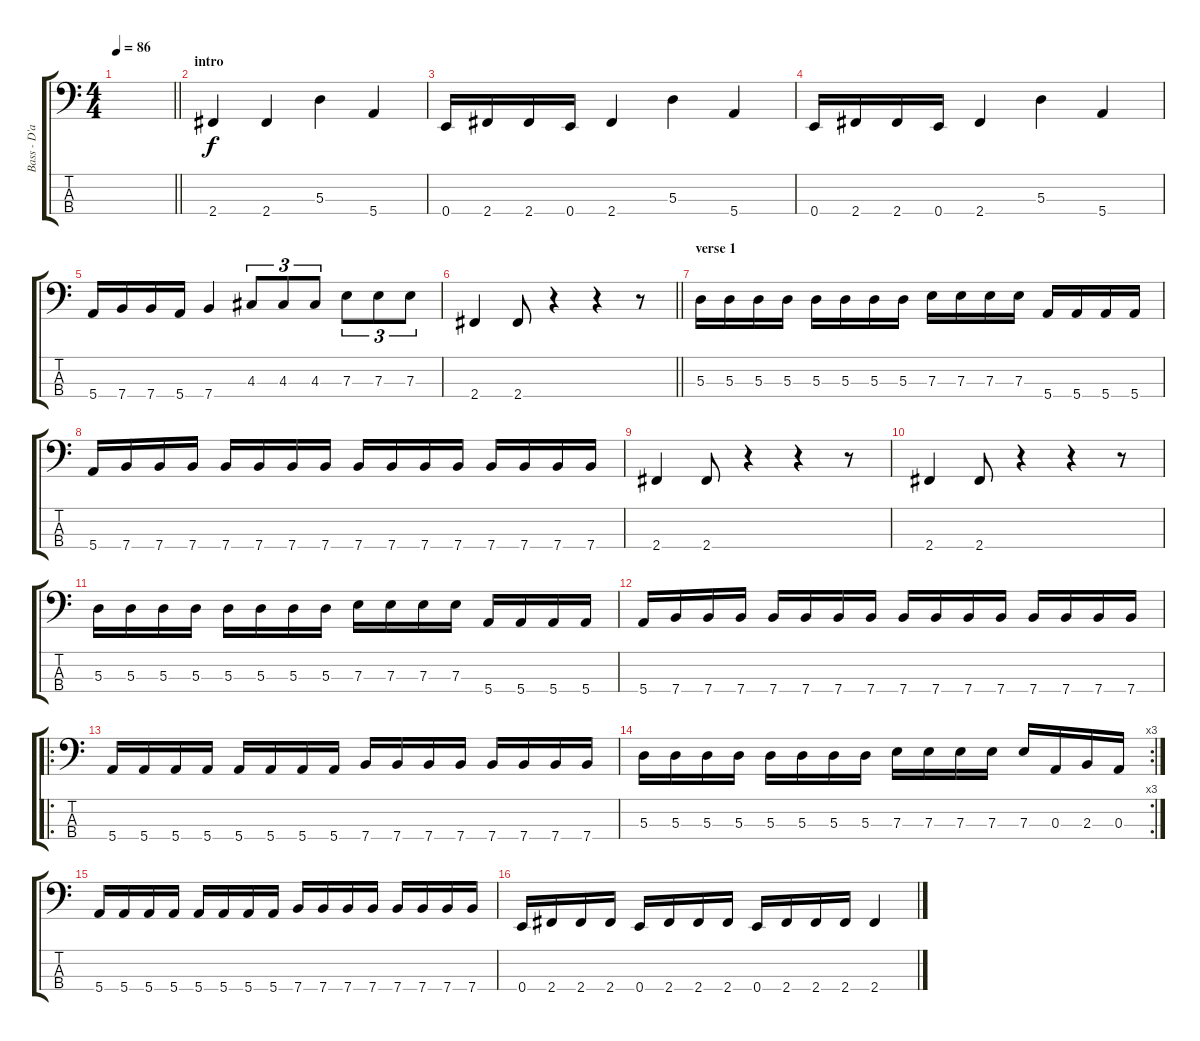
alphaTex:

\track ("Bass - D'arcy" "Bass - D'a") {instrument electricbassfinger}
\staff {score tabs}
\tuning (G2 D2 A1 E1) {hide}
\ts (4 4)
\tempo 86
\clef f4
\barLineRight lightlight
\ks c
|
\section ("" "intro")
2.4.4 2.4.4 5.3.4 5.4.4 |
0.4.16 2.4.16 2.4.16 0.4.16 2.4.4 5.3.4 5.4.4 |
0.4.16 2.4.16 2.4.16 0.4.16 2.4.4 5.3.4 5.4.4 |
5.4.16 7.4.16 7.4.16 5.4.16 7.4.4 4.3.8{tu (3 2)} 4.3.8{tu (3 2)} 4.3.8{tu (3 2)} 7.3.8{tu (3 2)} 7.3.8{tu (3 2)} 7.3.8{tu (3 2)} |
\barLineRight lightlight
2.4.4 2.4.8 r.4 r.4 r.8 |
\section ("" "verse 1 ")
5.3.16 5.3.16 5.3.16 5.3.16 5.3.16 5.3.16 5.3.16 5.3.16 7.3.16 7.3.16 7.3.16 7.3.16 5.4.16 5.4.16 5.4.16 5.4.16 |
5.4.16 7.4.16 7.4.16 7.4.16 7.4.16 7.4.16 7.4.16 7.4.16 7.4.16 7.4.16 7.4.16 7.4.16 7.4.16 7.4.16 7.4.16 7.4.16 |
2.4.4 2.4.8 r.4 r.4 r.8 |
2.4.4 2.4.8 r.4 r.4 r.8 |
5.3.16 5.3.16 5.3.16 5.3.16 5.3.16 5.3.16 5.3.16 5.3.16 7.3.16 7.3.16 7.3.16 7.3.16 5.4.16 5.4.16 5.4.16 5.4.16 |
5.4.16 7.4.16 7.4.16 7.4.16 7.4.16 7.4.16 7.4.16 7.4.16 7.4.16 7.4.16 7.4.16 7.4.16 7.4.16 7.4.16 7.4.16 7.4.16 |
\ro
5.4.16 5.4.16 5.4.16 5.4.16 5.4.16 5.4.16 5.4.16 5.4.16 7.4.16 7.4.16 7.4.16 7.4.16 7.4.16 7.4.16 7.4.16 7.4.16 |
\rc 3
5.3.16 5.3.16 5.3.16 5.3.16 5.3.16 5.3.16 5.3.16 5.3.16 7.3.16 7.3.16 7.3.16 7.3.16 7.3.16 0.3.16 2.3.16 0.3.16 |
5.4.16 5.4.16 5.4.16 5.4.16 5.4.16 5.4.16 5.4.16 5.4.16 7.4.16 7.4.16 7.4.16 7.4.16 7.4.16 7.4.16 7.4.16 7.4.16 |
0.4.16 2.4.16 2.4.16 2.4.16 0.4.16 2.4.16 2.4.16 2.4.16 0.4.16 2.4.16 2.4.16 2.4.16 2.4.4
